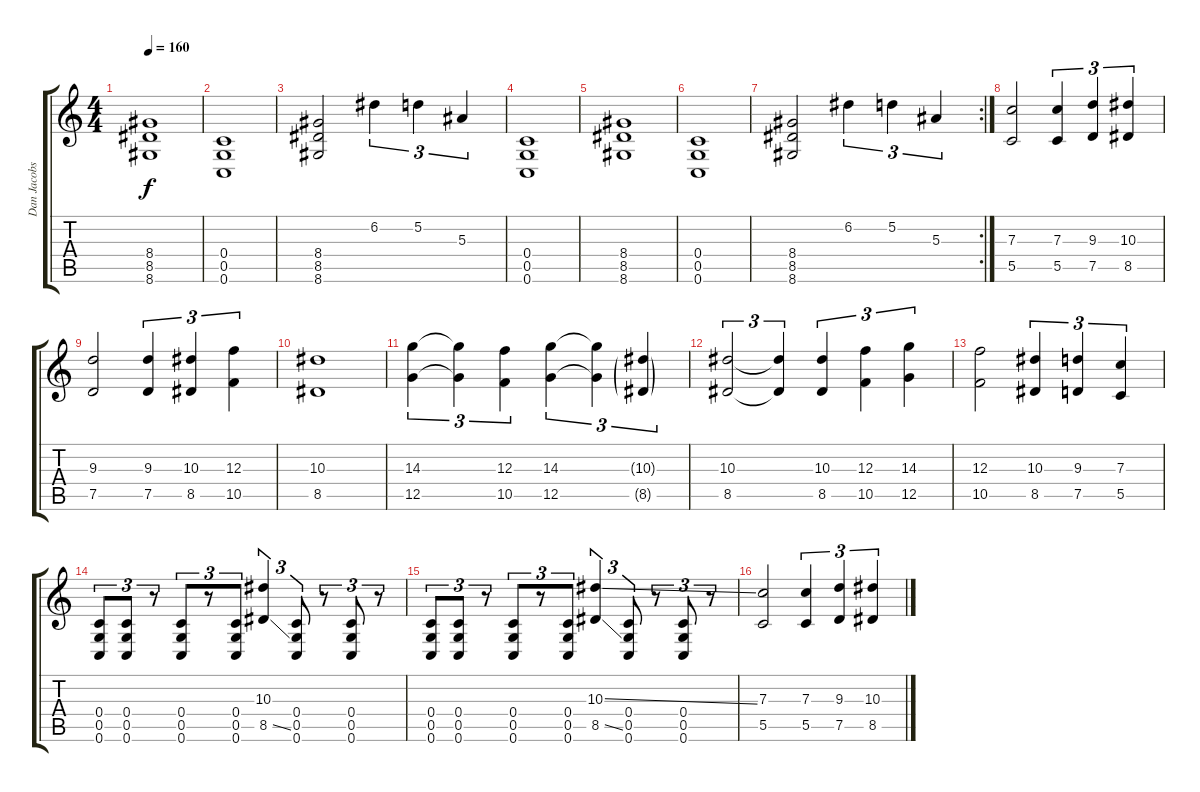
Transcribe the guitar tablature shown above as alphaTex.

\track ("Dan Jacobs" "Dan Jacobs") {instrument overdrivenguitar}
\staff {score tabs}
\tuning (D4 A3 F3 C3 G2 C2) {hide}
\ts (4 4)
\tempo 160
\clef g2
\ks c
(8.4 8.5 8.6).1{dy f} |
(0.4 0.5 0.6).1 |
(8.4 8.5 8.6).2 6.2.4{tu (3 2)} 5.2.4{tu (3 2)} 5.3.4{tu (3 2)} |
(0.4 0.5 0.6).1 |
(8.4 8.5 8.6).1 |
(0.4 0.5 0.6).1 |
\rc 2
(8.4 8.5 8.6).2 6.2.4{tu (3 2)} 5.2.4{tu (3 2)} 5.3.4{tu (3 2)} |
(7.3 5.5).2 (7.3 5.5).4{tu (3 2)} (9.3 7.5).4{tu (3 2)} (10.3 8.5).4{tu (3 2)} |
(9.3 7.5).2 (9.3 7.5).4{tu (3 2)} (10.3 8.5).4{tu (3 2)} (12.3 10.5).4{tu (3 2)} |
(10.3 8.5).1 |
(14.3 12.5).4{tu (3 2)} (14.3{t} 12.5{t}).4{tu (3 2)} (12.3 10.5).4{tu (3 2)} (14.3 12.5).4{tu (3 2)} (14.3{t} 12.5{t}).4{tu (3 2)} (10.3{g} 8.5{g}).4{tu (3 2)} |
(10.3 8.5).2{tu (3 2)} (10.3{t} 8.5{t}).4{tu (3 2)} (10.3 8.5).4{tu (3 2)} (12.3 10.5).4{tu (3 2)} (14.3 12.5).4{tu (3 2)} |
(12.3 10.5).2 (10.3 8.5).4{tu (3 2)} (9.3 7.5).4{tu (3 2)} (7.3 5.5).4{tu (3 2)} |
(0.4 0.5 0.6).8{tu (3 2)} (0.4 0.5 0.6).8{tu (3 2)} r.8{tu (3 2)} (0.4 0.5 0.6).8{tu (3 2)} r.8{tu (3 2)} (0.4 0.5 0.6).8{tu (3 2)} (10.3 8.5{ss}).4{tu (3 2)} (0.4 0.5 0.6).8{tu (3 2)} r.8{tu (3 2)} (0.4 0.5 0.6).8{tu (3 2)} r.8{tu (3 2)} |
(0.4 0.5 0.6).8{tu (3 2)} (0.4 0.5 0.6).8{tu (3 2)} r.8{tu (3 2)} (0.4 0.5 0.6).8{tu (3 2)} r.8{tu (3 2)} (0.4 0.5 0.6).8{tu (3 2)} (10.3{ss} 8.5{ss}).4{tu (3 2)} (0.4 0.5 0.6).8{tu (3 2)} r.8{tu (3 2)} (0.4 0.5 0.6).8{tu (3 2)} r.8{tu (3 2)} |
(7.3 5.5).2 (7.3 5.5).4{tu (3 2)} (9.3 7.5).4{tu (3 2)} (10.3 8.5).4{tu (3 2)}
